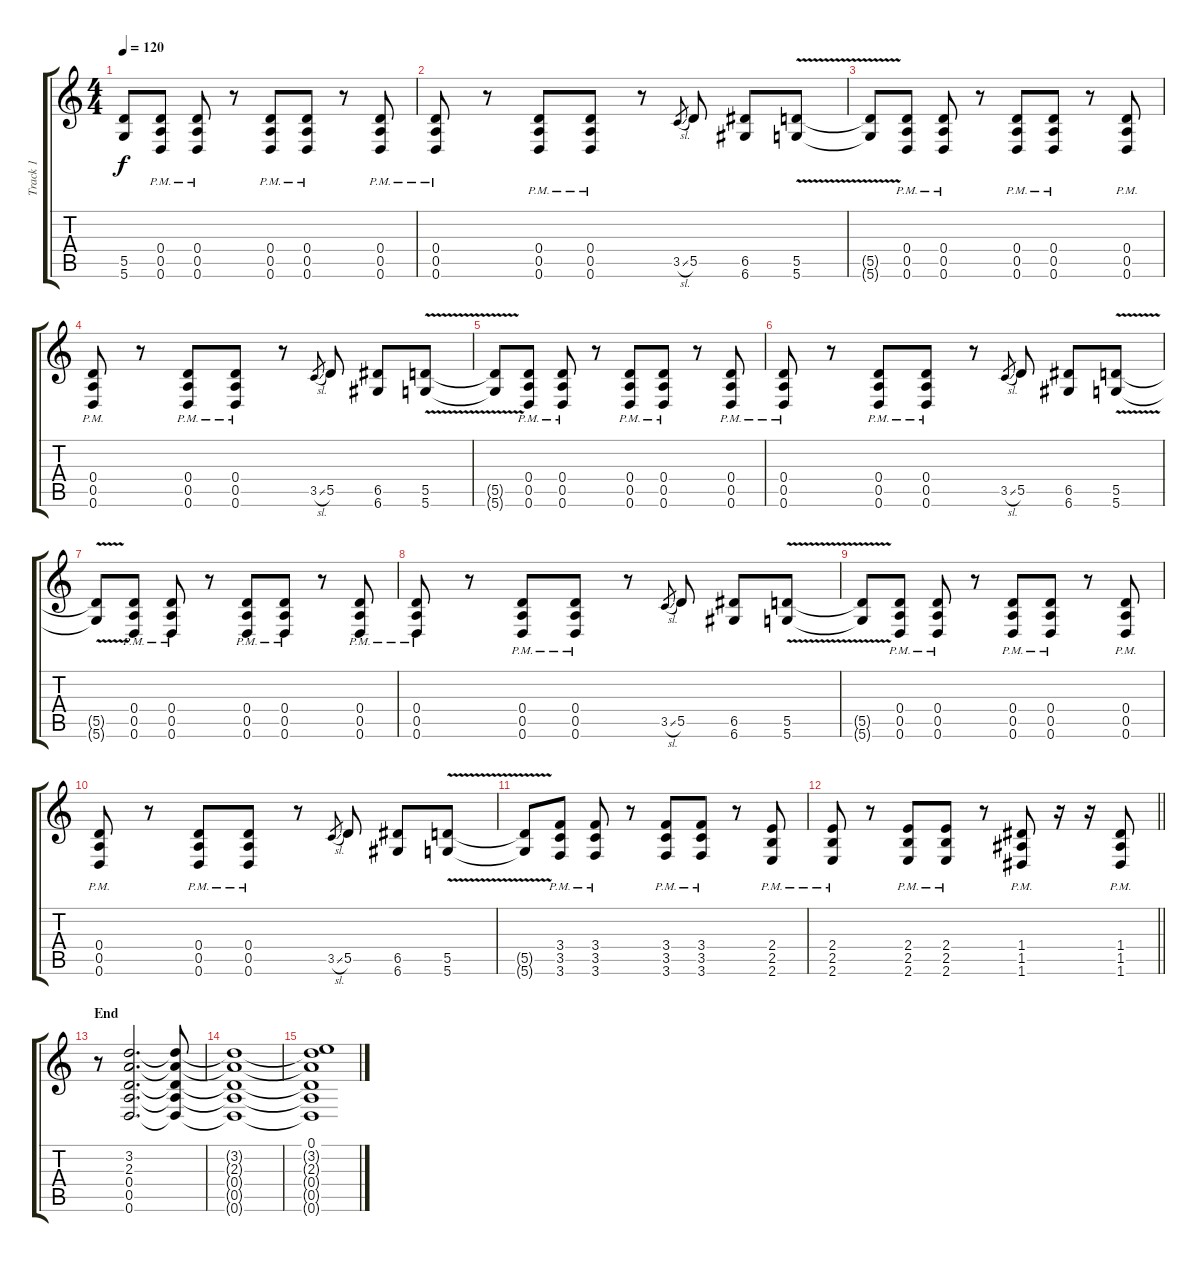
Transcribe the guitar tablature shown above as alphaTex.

\track ("Track 1" "Track 1") {instrument distortionguitar}
\staff {score tabs}
\tuning (E4 B3 G3 D3 A2 D2) {hide}
\ts (4 4)
\tempo 120
\clef g2
\ks c
(5.5{t} 5.6{t}).8{dy f} (0.4{pm} 0.5{pm} 0.6{pm}).8 (0.4{pm} 0.5{pm} 0.6{pm}).8 r.8 (0.4{pm} 0.5{pm} 0.6{pm}).8 (0.4{pm} 0.5{pm} 0.6{pm}).8 r.8 (0.4{pm} 0.5{pm} 0.6{pm}).8 |
(0.4{pm} 0.5{pm} 0.6{pm}).8 r.8 (0.4{pm} 0.5{pm} 0.6{pm}).8 (0.4{pm} 0.5{pm} 0.6{pm}).8 r.8 3.5{sl}.8{gr} 5.5.8 (6.5 6.6).8 (5.5{v} 5.6{v}).8 |
(5.5{t} 5.6{t}).8 (0.4{pm} 0.5{pm} 0.6{pm}).8 (0.4{pm} 0.5{pm} 0.6{pm}).8 r.8 (0.4{pm} 0.5{pm} 0.6{pm}).8 (0.4{pm} 0.5{pm} 0.6{pm}).8 r.8 (0.4{pm} 0.5{pm} 0.6{pm}).8 |
(0.4{pm} 0.5{pm} 0.6{pm}).8 r.8 (0.4{pm} 0.5{pm} 0.6{pm}).8 (0.4{pm} 0.5{pm} 0.6{pm}).8 r.8 3.5{sl}.8{gr} 5.5.8 (6.5 6.6).8 (5.5{v} 5.6{v}).8 |
(5.5{t} 5.6{t}).8 (0.4{pm} 0.5{pm} 0.6{pm}).8 (0.4{pm} 0.5{pm} 0.6{pm}).8 r.8 (0.4{pm} 0.5{pm} 0.6{pm}).8 (0.4{pm} 0.5{pm} 0.6{pm}).8 r.8 (0.4{pm} 0.5{pm} 0.6{pm}).8 |
(0.4{pm} 0.5{pm} 0.6{pm}).8 r.8 (0.4{pm} 0.5{pm} 0.6{pm}).8 (0.4{pm} 0.5{pm} 0.6{pm}).8 r.8 3.5{sl}.8{gr} 5.5.8 (6.5 6.6).8 (5.5{v} 5.6{v}).8 |
(5.5{t} 5.6{t}).8 (0.4{pm} 0.5{pm} 0.6{pm}).8 (0.4{pm} 0.5{pm} 0.6{pm}).8 r.8 (0.4{pm} 0.5{pm} 0.6{pm}).8 (0.4{pm} 0.5{pm} 0.6{pm}).8 r.8 (0.4{pm} 0.5{pm} 0.6{pm}).8 |
(0.4{pm} 0.5{pm} 0.6{pm}).8 r.8 (0.4{pm} 0.5{pm} 0.6{pm}).8 (0.4{pm} 0.5{pm} 0.6{pm}).8 r.8 3.5{sl}.8{gr} 5.5.8 (6.5 6.6).8 (5.5{v} 5.6{v}).8 |
(5.5{t} 5.6{t}).8 (0.4{pm} 0.5{pm} 0.6{pm}).8 (0.4{pm} 0.5{pm} 0.6{pm}).8 r.8 (0.4{pm} 0.5{pm} 0.6{pm}).8 (0.4{pm} 0.5{pm} 0.6{pm}).8 r.8 (0.4{pm} 0.5{pm} 0.6{pm}).8 |
(0.4{pm} 0.5{pm} 0.6{pm}).8 r.8 (0.4{pm} 0.5{pm} 0.6{pm}).8 (0.4{pm} 0.5{pm} 0.6{pm}).8 r.8 3.5{sl}.8{gr} 5.5.8 (6.5 6.6).8 (5.5{v} 5.6{v}).8 |
(5.5{t} 5.6{t}).8 (3.4{pm} 3.5{pm} 3.6{pm}).8 (3.4{pm} 3.5{pm} 3.6{pm}).8 r.8 (3.4{pm} 3.5{pm} 3.6{pm}).8 (3.4{pm} 3.5{pm} 3.6{pm}).8 r.8 (2.4{pm} 2.5{pm} 2.6{pm}).8 |
\barLineRight lightlight
(2.4{pm} 2.5{pm} 2.6{pm}).8 r.8 (2.4{pm} 2.5{pm} 2.6{pm}).8 (2.4{pm} 2.5{pm} 2.6{pm}).8 r.8 (1.4{pm} 1.5{pm} 1.6{pm}).8 r.16 r.16 (1.4{pm} 1.5{pm} 1.6{pm}).8 |
\section ("" "End")
r.8 (3.2 2.3 0.4 0.5 0.6).2{d} (3.2{t} 2.3{t} 0.4{t} 0.5{t} 0.6{t}).8 |
(3.2{t} 2.3{t} 0.4{t} 0.5{t} 0.6{t}).1 |
(0.1 3.2{t} 2.3{t} 0.4{t} 0.5{t} 0.6{t}).1
